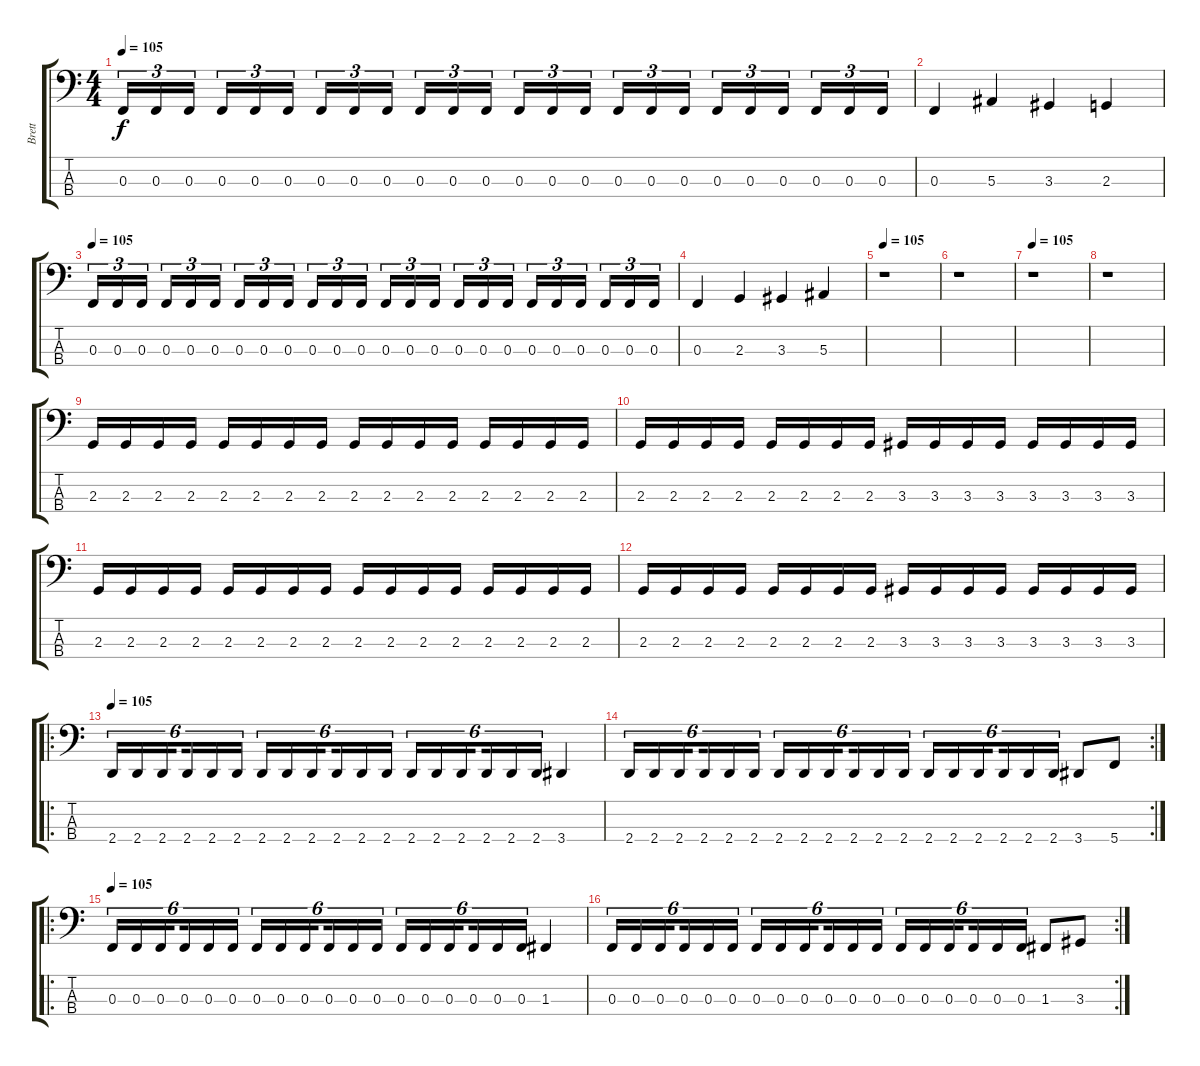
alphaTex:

\track ("Brett" "Brett") {instrument electricbassfinger}
\staff {score tabs}
\tuning (Eb2 Bb1 F1 C1) {hide}
\ts (4 4)
\tempo 105
\clef f4
\ks c
0.3.16{tu (3 2) dy f} 0.3.16{tu (3 2)} 0.3.16{tu (3 2) beam splitsecondary} 0.3.16{tu (3 2)} 0.3.16{tu (3 2)} 0.3.16{tu (3 2)} 0.3.16{tu (3 2)} 0.3.16{tu (3 2)} 0.3.16{tu (3 2) beam splitsecondary} 0.3.16{tu (3 2)} 0.3.16{tu (3 2)} 0.3.16{tu (3 2)} 0.3.16{tu (3 2)} 0.3.16{tu (3 2)} 0.3.16{tu (3 2) beam splitsecondary} 0.3.16{tu (3 2)} 0.3.16{tu (3 2)} 0.3.16{tu (3 2)} 0.3.16{tu (3 2)} 0.3.16{tu (3 2)} 0.3.16{tu (3 2) beam splitsecondary} 0.3.16{tu (3 2)} 0.3.16{tu (3 2)} 0.3.16{tu (3 2)} |
0.3.4 5.3.4 3.3.4 2.3.4 |
\tempo 105
0.3.16{tu (3 2)} 0.3.16{tu (3 2)} 0.3.16{tu (3 2) beam splitsecondary} 0.3.16{tu (3 2)} 0.3.16{tu (3 2)} 0.3.16{tu (3 2)} 0.3.16{tu (3 2)} 0.3.16{tu (3 2)} 0.3.16{tu (3 2) beam splitsecondary} 0.3.16{tu (3 2)} 0.3.16{tu (3 2)} 0.3.16{tu (3 2)} 0.3.16{tu (3 2)} 0.3.16{tu (3 2)} 0.3.16{tu (3 2) beam splitsecondary} 0.3.16{tu (3 2)} 0.3.16{tu (3 2)} 0.3.16{tu (3 2)} 0.3.16{tu (3 2)} 0.3.16{tu (3 2)} 0.3.16{tu (3 2) beam splitsecondary} 0.3.16{tu (3 2)} 0.3.16{tu (3 2)} 0.3.16{tu (3 2)} |
0.3.4 2.3.4 3.3.4 5.3.4 |
\tempo 105
r.1 |
r.1 |
\tempo 105
r.1 |
r.1 |
2.3.16 2.3.16 2.3.16 2.3.16 2.3.16 2.3.16 2.3.16 2.3.16 2.3.16 2.3.16 2.3.16 2.3.16 2.3.16 2.3.16 2.3.16 2.3.16 |
2.3.16 2.3.16 2.3.16 2.3.16 2.3.16 2.3.16 2.3.16 2.3.16 3.3.16 3.3.16 3.3.16 3.3.16 3.3.16 3.3.16 3.3.16 3.3.16 |
2.3.16 2.3.16 2.3.16 2.3.16 2.3.16 2.3.16 2.3.16 2.3.16 2.3.16 2.3.16 2.3.16 2.3.16 2.3.16 2.3.16 2.3.16 2.3.16 |
2.3.16 2.3.16 2.3.16 2.3.16 2.3.16 2.3.16 2.3.16 2.3.16 3.3.16 3.3.16 3.3.16 3.3.16 3.3.16 3.3.16 3.3.16 3.3.16 |
\ro
\tempo 105
2.4.16{tu (6 4)} 2.4.16{tu (6 4)} 2.4.16{tu (6 4) beam splitsecondary} 2.4.16{tu (6 4)} 2.4.16{tu (6 4)} 2.4.16{tu (6 4)} 2.4.16{tu (6 4)} 2.4.16{tu (6 4)} 2.4.16{tu (6 4) beam splitsecondary} 2.4.16{tu (6 4)} 2.4.16{tu (6 4)} 2.4.16{tu (6 4)} 2.4.16{tu (6 4)} 2.4.16{tu (6 4)} 2.4.16{tu (6 4) beam splitsecondary} 2.4.16{tu (6 4)} 2.4.16{tu (6 4)} 2.4.16{tu (6 4)} 3.4.4 |
\rc 2
2.4.16{tu (6 4)} 2.4.16{tu (6 4)} 2.4.16{tu (6 4) beam splitsecondary} 2.4.16{tu (6 4)} 2.4.16{tu (6 4)} 2.4.16{tu (6 4)} 2.4.16{tu (6 4)} 2.4.16{tu (6 4)} 2.4.16{tu (6 4) beam splitsecondary} 2.4.16{tu (6 4)} 2.4.16{tu (6 4)} 2.4.16{tu (6 4)} 2.4.16{tu (6 4)} 2.4.16{tu (6 4)} 2.4.16{tu (6 4) beam splitsecondary} 2.4.16{tu (6 4)} 2.4.16{tu (6 4)} 2.4.16{tu (6 4)} 3.4.8 5.4.8 |
\ro
\tempo 105
0.3.16{tu (6 4)} 0.3.16{tu (6 4)} 0.3.16{tu (6 4) beam splitsecondary} 0.3.16{tu (6 4)} 0.3.16{tu (6 4)} 0.3.16{tu (6 4)} 0.3.16{tu (6 4)} 0.3.16{tu (6 4)} 0.3.16{tu (6 4) beam splitsecondary} 0.3.16{tu (6 4)} 0.3.16{tu (6 4)} 0.3.16{tu (6 4)} 0.3.16{tu (6 4)} 0.3.16{tu (6 4)} 0.3.16{tu (6 4) beam splitsecondary} 0.3.16{tu (6 4)} 0.3.16{tu (6 4)} 0.3.16{tu (6 4)} 1.3.4 |
\rc 2
0.3.16{tu (6 4)} 0.3.16{tu (6 4)} 0.3.16{tu (6 4) beam splitsecondary} 0.3.16{tu (6 4)} 0.3.16{tu (6 4)} 0.3.16{tu (6 4)} 0.3.16{tu (6 4)} 0.3.16{tu (6 4)} 0.3.16{tu (6 4) beam splitsecondary} 0.3.16{tu (6 4)} 0.3.16{tu (6 4)} 0.3.16{tu (6 4)} 0.3.16{tu (6 4)} 0.3.16{tu (6 4)} 0.3.16{tu (6 4) beam splitsecondary} 0.3.16{tu (6 4)} 0.3.16{tu (6 4)} 0.3.16{tu (6 4)} 1.3.8 3.3.8
